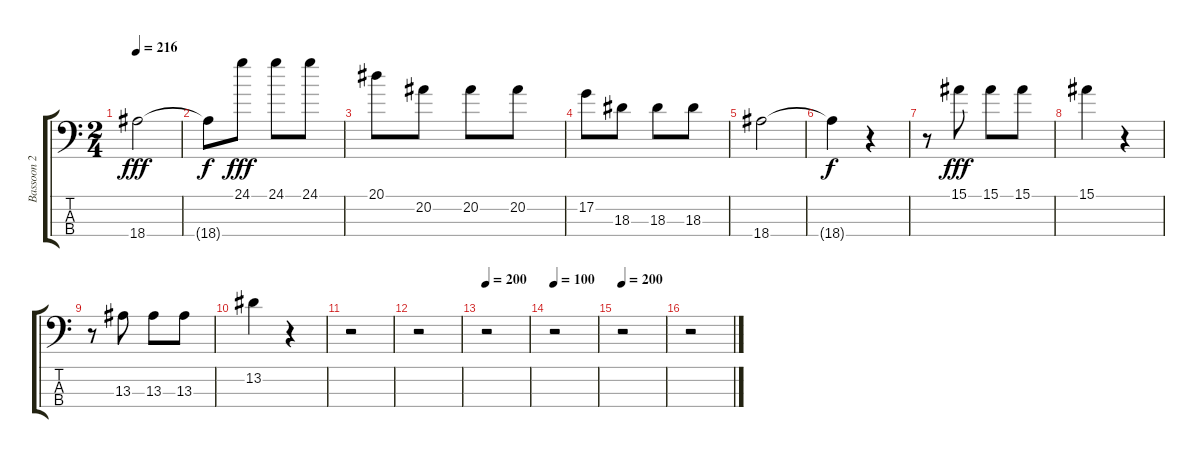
\track ("Bassoon 2" "Bassoon 2") {instrument acousticguitarnylon}
\staff {score tabs}
\tuning (G2 D2 A1 E1) {hide}
\ts (2 4)
\tempo 216
\clef f4
\ks c
18.4.2{dy fff} |
18.4{t}.8{dy f} 24.1.8{dy fff} 24.1.8 24.1.8 |
20.1.8 20.2.8 20.2.8 20.2.8 |
17.2.8 18.3.8 18.3.8 18.3.8 |
18.4.2 |
18.4{t}.4{dy f} r.4 |
r.8 15.1.8{dy fff} 15.1.8 15.1.8 |
15.1.4 r.4 |
r.8 13.3.8 13.3.8 13.3.8 |
13.2.4 r.4 |
r.2 |
r.2 |
\tempo 200
r.2 |
\tempo 100
r.2 |
\tempo 200
r.2 |
r.2
